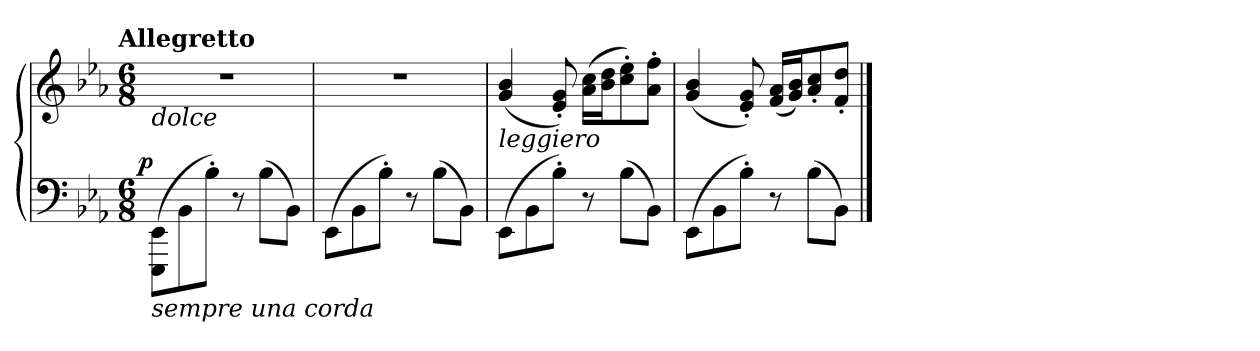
**kern	**kern	**dynam
*part1	*part1	*part1
*staff2	*staff1	*staff1/2
*clefF4	*clefG2	*
*k[b-e-a-]	*k[b-e-a-]	*
!!LO:TX:omd:t=Allegretto
*M6/8	*M6/8	*
*MM72	*MM72	*
=1	=1	=1
!	!LO:TX:b:i:t=dolce	!
!LO:TX:b:i:t=sempre una corda	!	!
!	!	!LO:DY:a=2:rj
(>8EEE-\ 8EE-\L	2.r	p
8BB-\	.	.
8B-'\J)	.	.
8r	.	.
(>8B-\L	.	.
8BB-\J)	.	.
=2	=2	=2
(>8EE-\L	2.r	.
8BB-\	.	.
8B-'\J)	.	.
8r	.	.
(>8B-\L	.	.
8BB-\J)	.	.
=3	=3	=3
!	!LO:TX:b:i:t=leggiero	!
(>8EE-\L	(<4g/ 4b-/	.
8BB-\	.	.
8B-'\J)	8e-'/ 8g'/)	.
8r	(>16a-\ 16cc\LL	.
.	16b-\ 16dd\J	.
(>8B-\L	8cc'\ 8ee-'\)	.
8BB-\J)	8a-'\ 8ff'\J	.
=4	=4	=4
(>8EE-\L	(<4g/ 4b-/	.
8BB-\	.	.
8B-'\J)	8e-'/ 8g'/)	.
8r	(<16f/ 16a-/LL	.
.	16g/ 16b-/J)	.
(>8B-\L	8a-'/ 8cc'/	.
8BB-\J)	8f'/ 8dd'/J	.
==	==	==
*-	*-	*-
